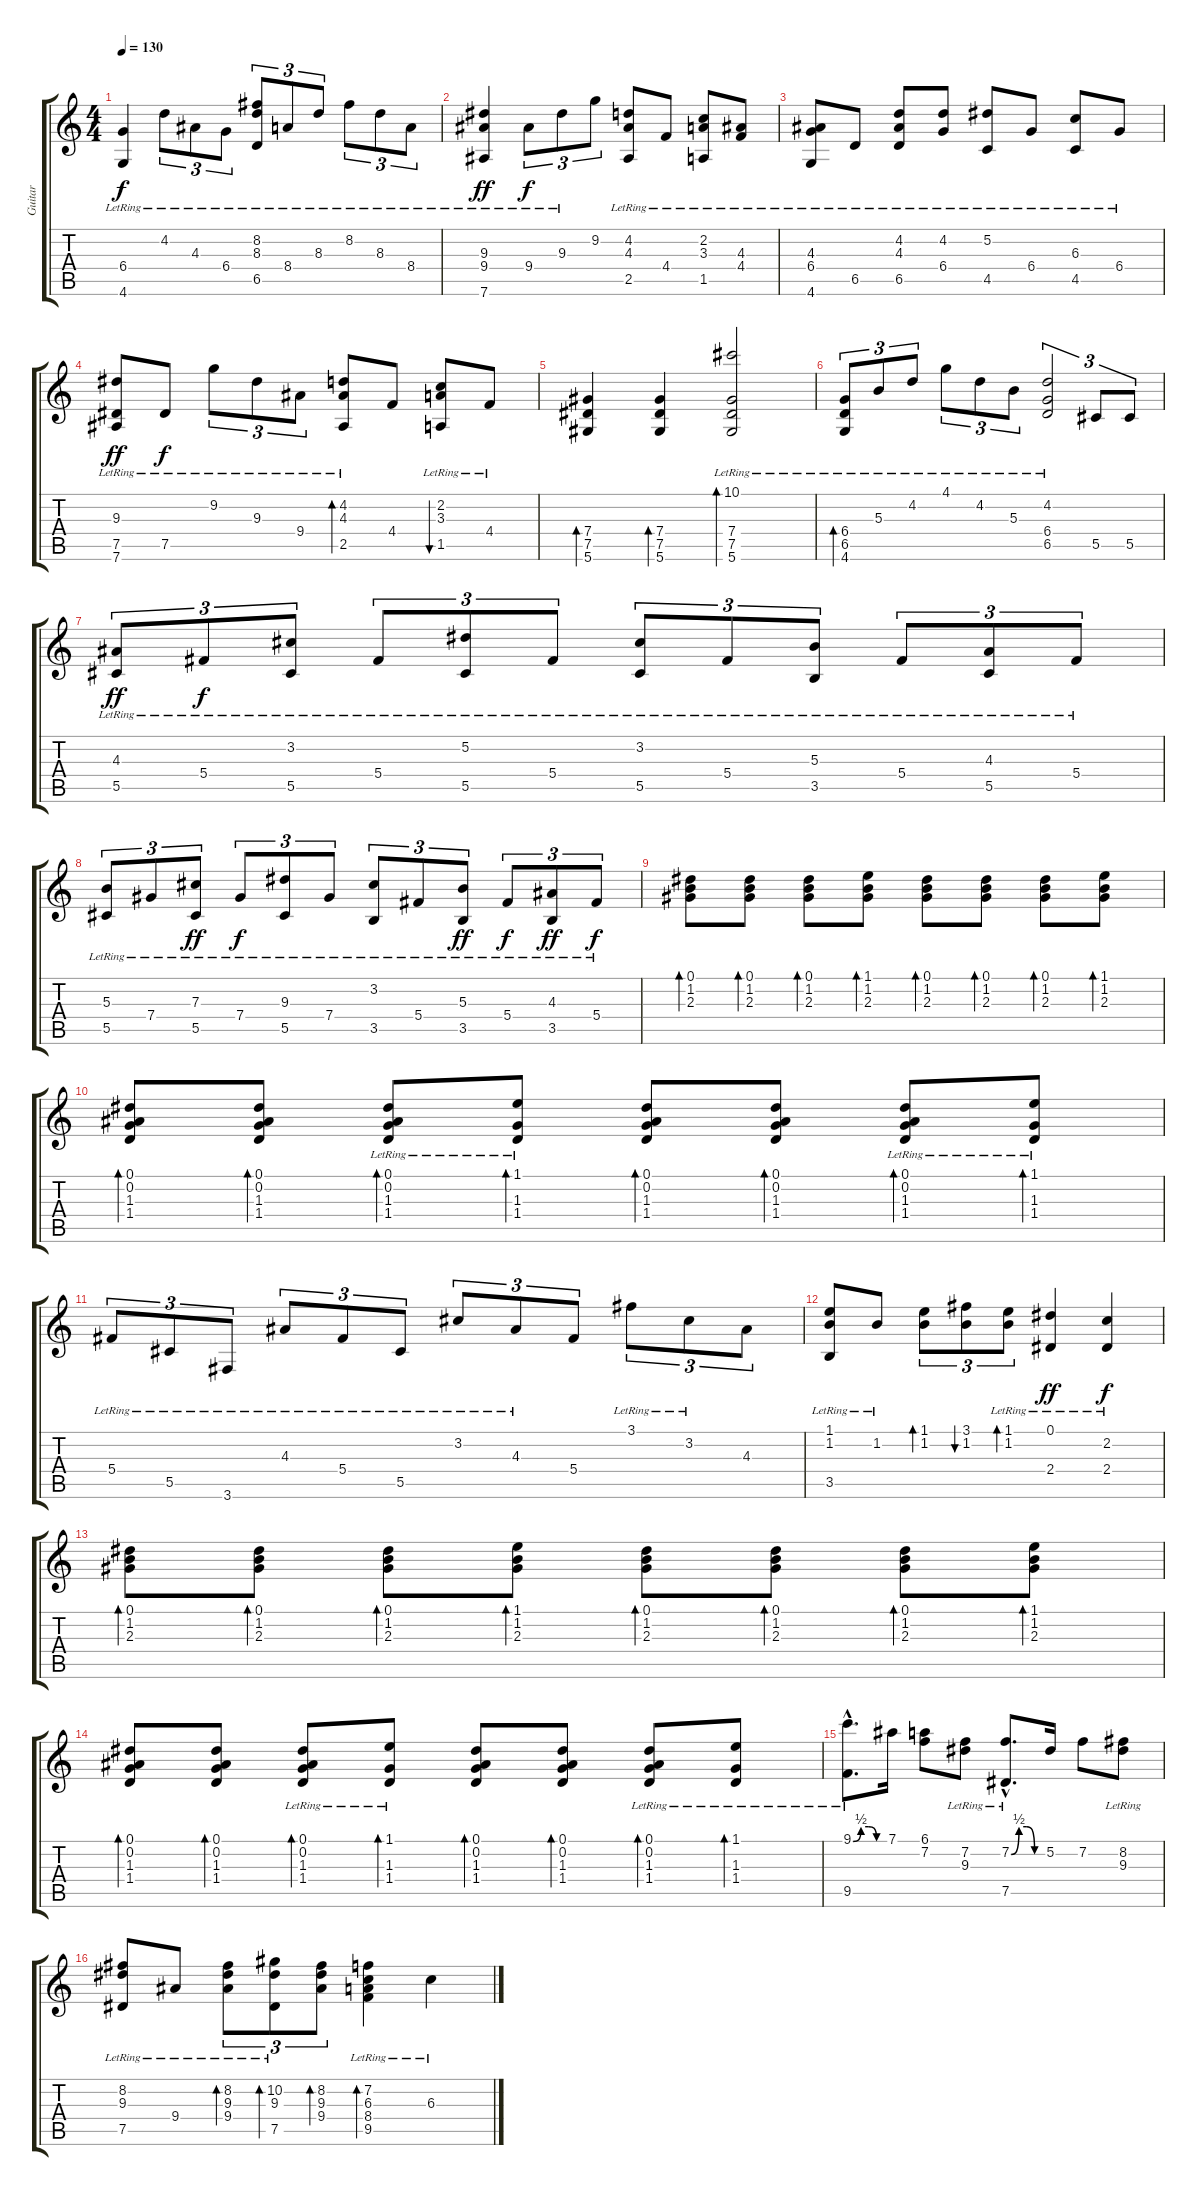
\track ("Guitar" "Guitar") {instrument acousticguitarsteel}
\staff {score tabs}
\tuning (Eb4 Bb3 Gb3 Db3 Ab2 Eb2) {hide}
\ts (4 4)
\tempo 130
\clef g2
\ks c
(6.4{lr} 4.6{lr}).4{dy f} 4.2{lr}.8{tu (3 2)} 4.3{lr}.8{tu (3 2)} 6.4{lr}.8{tu (3 2)} (8.2{lr} 8.3{lr} 6.5{lr}).8{tu (3 2)} 8.4{lr}.8{tu (3 2)} 8.3{lr}.8{tu (3 2)} 8.2{lr}.8{tu (3 2)} 8.3{lr}.8{tu (3 2)} 8.4{lr}.8{tu (3 2)} |
(9.3{lr} 9.4{lr} 7.6{lr}).4{dy ff} 9.4{lr}.8{tu (3 2) dy f} 9.3{lr}.8{tu (3 2)} 9.2.8{tu (3 2)} (4.2{lr} 4.3{lr} 2.5{lr}).8 4.4{lr}.8 (2.2{lr} 3.3{lr} 1.5{lr}).8 (4.3{lr} 4.4{lr}).8 |
(4.3{lr} 6.4{lr} 4.6{lr}).8 6.5{lr}.8 (4.2{lr} 4.3 6.5{lr}).8 (4.2{lr} 6.4{lr}).8 (5.2{lr} 4.5{lr}).8 6.4{lr}.8 (6.3{lr} 4.5{lr}).8 6.4{lr}.8 |
(9.3{lr} 7.5{lr} 7.6{lr}).8{dy ff} 7.5{lr}.8{dy f} 9.2{lr}.8{tu (3 2)} 9.3{lr}.8{tu (3 2)} 9.4{lr}.8{tu (3 2)} (4.2{lr} 4.3{lr} 2.5{lr}).8{bd 60} 4.4.8 (2.2 3.3 1.5{lr}).8{bu 240} 4.4{lr}.8 |
(7.4 7.5 5.6).4{bd 240} (7.4 7.5 5.6).4{bd 240} (10.1 7.4 7.5{lr} 5.6).2{bd 30} |
(6.4{lr} 6.5{lr} 4.6{lr}).8{tu (3 2) bd 120} 5.3{lr}.8{tu (3 2)} 4.2{lr}.8{tu (3 2)} 4.1{lr}.8{tu (3 2)} 4.2{lr}.8{tu (3 2)} 5.3{lr}.8{tu (3 2)} (4.2{lr} 6.4{lr} 6.5{lr}).2{tu (3 2)} 5.5.8{tu (3 2)} 5.5.8{tu (3 2)} |
(4.3{lr} 5.5{lr}).8{tu (3 2) dy ff} 5.4{lr}.8{tu (3 2) dy f} (3.2{lr} 5.5{lr}).8{tu (3 2)} 5.4{lr}.8{tu (3 2)} (5.2{lr} 5.5{lr}).8{tu (3 2)} 5.4{lr}.8{tu (3 2)} (3.2{lr} 5.5{lr}).8{tu (3 2)} 5.4{lr}.8{tu (3 2)} (5.3{lr} 3.5{lr}).8{tu (3 2)} 5.4{lr}.8{tu (3 2)} (4.3{lr} 5.5{lr}).8{tu (3 2)} 5.4{lr}.8{tu (3 2)} |
(5.3{lr} 5.5{lr}).8{tu (3 2)} 7.4{lr}.8{tu (3 2)} (7.3{lr} 5.5{lr}).8{tu (3 2) dy ff} 7.4{lr}.8{tu (3 2) dy f} (9.3{lr} 5.5{lr}).8{tu (3 2)} 7.4{lr}.8{tu (3 2)} (3.2{lr} 3.5{lr}).8{tu (3 2)} 5.4{lr}.8{tu (3 2)} (5.3{lr} 3.5{lr}).8{tu (3 2) dy ff} 5.4{lr}.8{tu (3 2) dy f} (4.3{lr} 3.5{lr}).8{tu (3 2) dy ff} 5.4{lr}.8{tu (3 2) dy f} |
(0.1 1.2 2.3).8{bd 120} (0.1 1.2 2.3).8{bd 120} (0.1 1.2 2.3).8{bd 120} (1.1 1.2 2.3).8{bd 120} (0.1 1.2 2.3).8{bd 120} (0.1 1.2 2.3).8{bd 120} (0.1 1.2 2.3).8{bd 120} (1.1 1.2 2.3).8{bd 120} |
(0.1 0.2 1.3 1.4).8{bd 120} (0.1 0.2 1.3 1.4).8{bd 120} (0.1 0.2{lr} 1.3 1.4).8{bd 120} (1.1{lr} 1.3 1.4).8{bd 120} (0.1 0.2 1.3 1.4).8{bd 120} (0.1 0.2 1.3 1.4).8{bd 120} (0.1 0.2{lr} 1.3 1.4).8{bd 120} (1.1{lr} 1.3 1.4).8{bd 120} |
5.4{lr}.8{tu (3 2)} 5.5{lr}.8{tu (3 2)} 3.6{lr}.8{tu (3 2)} 4.3{lr}.8{tu (3 2)} 5.4{lr}.8{tu (3 2)} 5.5{lr}.8{tu (3 2)} 3.2{lr}.8{tu (3 2)} 4.3{lr}.8{tu (3 2)} 5.4.8{tu (3 2)} 3.1{lr}.8{tu (3 2)} 3.2{lr}.8{tu (3 2)} 4.3.8{tu (3 2)} |
(1.1{lr} 1.2{lr} 3.5{lr}).8 1.2{lr}.8 (1.1 1.2).8{tu (3 2) bd 120} (3.1 1.2).8{tu (3 2) bu 120} (1.1 1.2{lr}).8{tu (3 2) bd 120} (0.1{lr} 2.4{lr}).4{dy ff} (2.2{lr} 2.4{lr}).4{dy f} |
(0.1 1.2 2.3).8{bd 120} (0.1 1.2 2.3).8{bd 120} (0.1 1.2 2.3).8{bd 120} (1.1 1.2 2.3).8{bd 120} (0.1 1.2 2.3).8{bd 120} (0.1 1.2 2.3).8{bd 120} (0.1 1.2 2.3).8{bd 120} (1.1 1.2 2.3).8{bd 120} |
(0.1 0.2 1.3 1.4).8{bd 120} (0.1 0.2 1.3 1.4).8{bd 120} (0.1 0.2{lr} 1.3 1.4).8{bd 120} (1.1{lr} 1.3 1.4).8{bd 120} (0.1 0.2 1.3 1.4).8{bd 120} (0.1 0.2 1.3 1.4).8{bd 120} (0.1 0.2{lr} 1.3 1.4).8{bd 120} (1.1{lr} 1.3 1.4).8{bd 120} |
(9.1{be (custom 0 0 15 2 30 2 45 0 60 0) hac} 9.5{hac lr}).8{d} 7.1.16 (6.1 7.2).8 (7.2 9.3{lr}).8 (7.2{be (custom 0 0 15 2 30 2 45 0 60 0) hac} 7.5{hac lr}).8{d} 5.2.16 7.2.8 (8.2 9.3{lr}).8 |
(8.2{lr} 9.3{lr} 7.5{lr}).8 9.4{lr}.8 (8.2 9.3 9.4{lr}).8{tu (3 2) bd 60} (10.2 9.3 7.5{lr}).8{tu (3 2) bd 60} (8.2 9.3 9.4).8{tu (3 2) bd 60} (7.2{lr} 6.3{lr} 8.4{lr} 9.5{lr}).4{bd 120} 6.3{lr}.4
